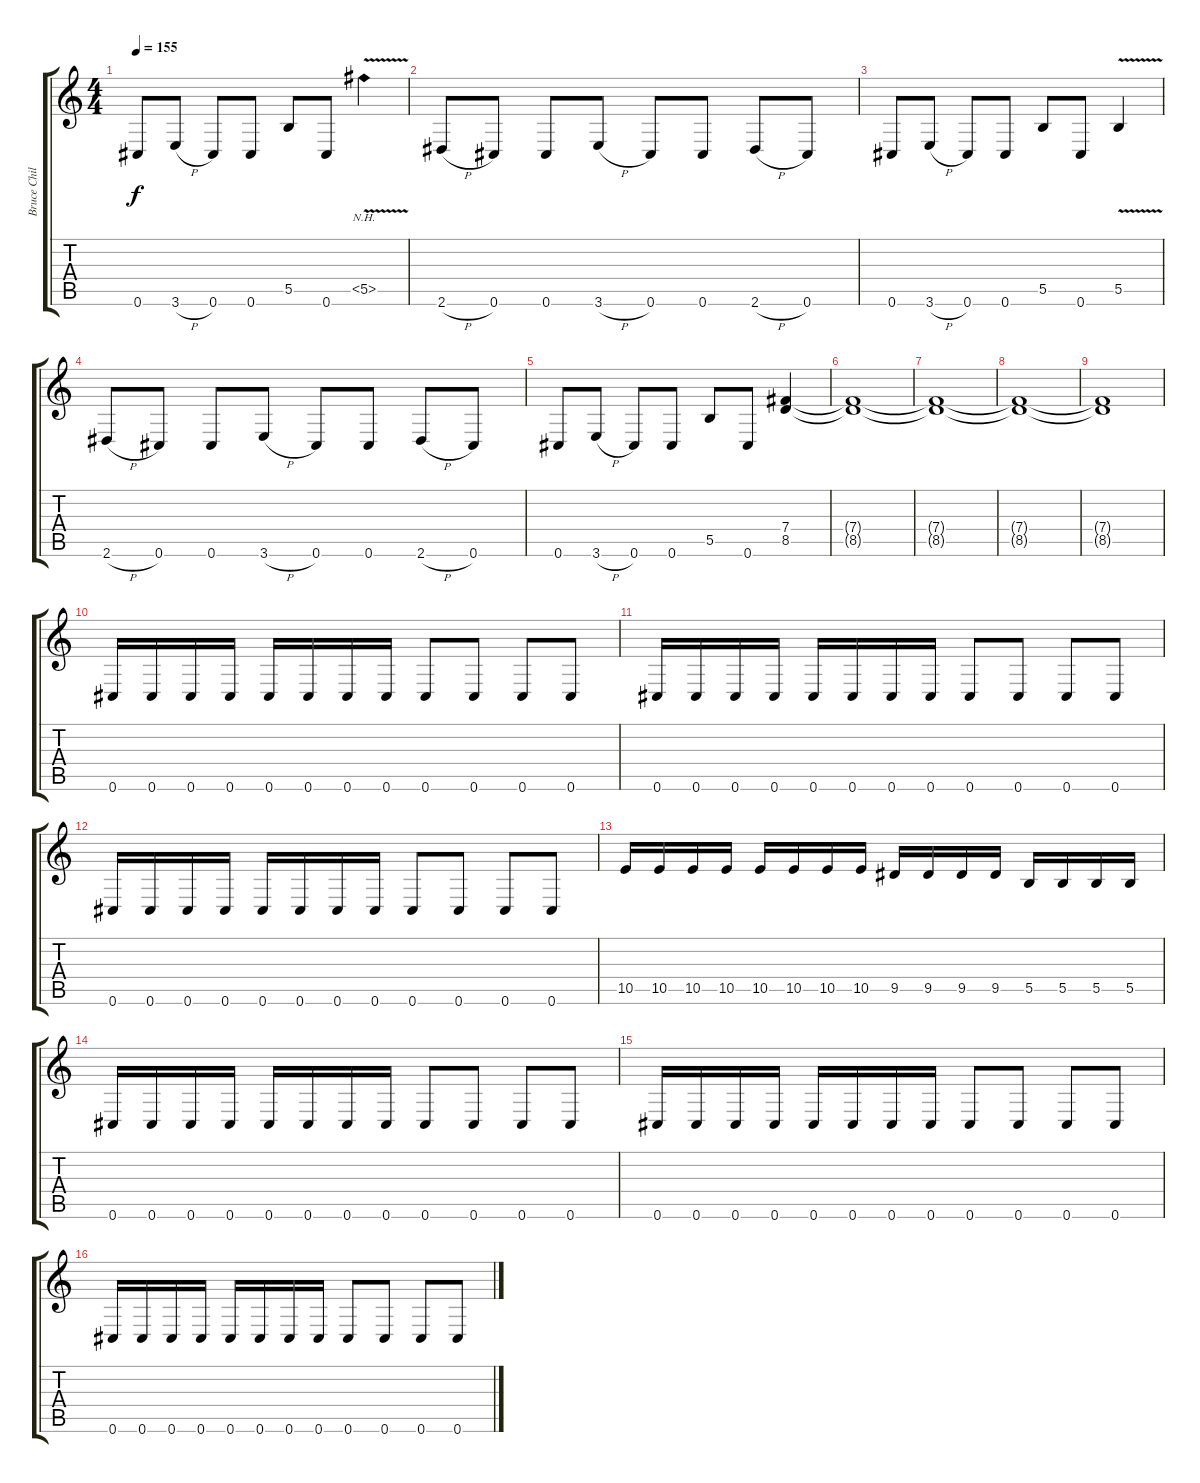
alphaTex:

\track ("Bruce Childress" "Bruce Chil") {instrument distortionguitar}
\staff {score tabs}
\tuning (Db4 Ab3 E3 B2 Gb2 Db2) {hide}
\ts (4 4)
\tempo 155
\clef g2
\ks c
0.6.8{dy f} 3.6{h}.8 0.6.8 0.6.8 5.5.8 0.6.8 5.5{nh v}.4 |
2.6{h}.8 0.6.8 0.6.8 3.6{h}.8 0.6.8 0.6.8 2.6{h}.8 0.6.8 |
0.6.8 3.6{h}.8 0.6.8 0.6.8 5.5.8 0.6.8 5.5{v}.4 |
2.6{h}.8 0.6.8 0.6.8 3.6{h}.8 0.6.8 0.6.8 2.6{h}.8 0.6.8 |
0.6.8 3.6{h}.8 0.6.8 0.6.8 5.5.8 0.6.8 (7.4 8.5).4 |
(7.4{t} 8.5{t}).1 |
(7.4{t} 8.5{t}).1 |
(7.4{t} 8.5{t}).1 |
(7.4{t} 8.5{t}).1 |
0.6.16 0.6.16 0.6.16 0.6.16 0.6.16 0.6.16 0.6.16 0.6.16 0.6.8 0.6.8 0.6.8 0.6.8 |
0.6.16 0.6.16 0.6.16 0.6.16 0.6.16 0.6.16 0.6.16 0.6.16 0.6.8 0.6.8 0.6.8 0.6.8 |
0.6.16 0.6.16 0.6.16 0.6.16 0.6.16 0.6.16 0.6.16 0.6.16 0.6.8 0.6.8 0.6.8 0.6.8 |
10.5.16 10.5.16 10.5.16 10.5.16 10.5.16 10.5.16 10.5.16 10.5.16 9.5.16 9.5.16 9.5.16 9.5.16 5.5.16 5.5.16 5.5.16 5.5.16 |
0.6.16 0.6.16 0.6.16 0.6.16 0.6.16 0.6.16 0.6.16 0.6.16 0.6.8 0.6.8 0.6.8 0.6.8 |
0.6.16 0.6.16 0.6.16 0.6.16 0.6.16 0.6.16 0.6.16 0.6.16 0.6.8 0.6.8 0.6.8 0.6.8 |
0.6.16 0.6.16 0.6.16 0.6.16 0.6.16 0.6.16 0.6.16 0.6.16 0.6.8 0.6.8 0.6.8 0.6.8
